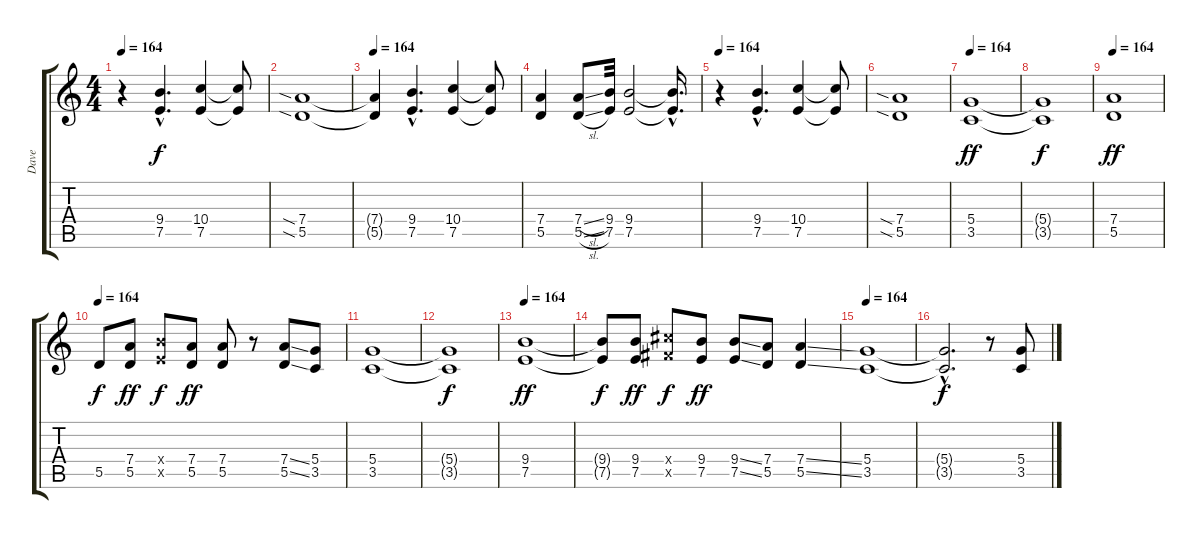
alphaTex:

\track ("Dave" "Dave") {instrument overdrivenguitar}
\staff {score tabs}
\tuning (E4 B3 G3 D3 A2 E2) {hide}
\ts (4 4)
\tempo 164
\clef g2
\ks c
r.4{dy f} (9.4{hac} 7.5{hac}).4{d} (10.4 7.5).4 (10.4{t} 7.5{t}).8 |
(7.4{sia} 5.5{sia}).1 |
\tempo 164
(7.4{t} 5.5{t}).4 (9.4{hac} 7.5{hac}).4{d} (10.4 7.5).4 (10.4{t} 7.5{t}).8 |
(7.4 5.5).4 (7.4{sl} 5.5{sl}).8 (9.4 7.5).32 (9.4 7.5).2 (9.4{hac t} 7.5{hac t}).16{d} |
\tempo 164
r.4 (9.4{hac} 7.5{hac}).4{d} (10.4 7.5).4 (10.4{t} 7.5{t}).8 |
(7.4{sia} 5.5{sia}).1 |
\tempo 164
(5.4 3.5).1{dy ff} |
(5.4{t} 3.5{t}).1{dy f} |
\tempo 164
(7.4 5.5).1{dy ff} |
\tempo 164
5.5.8{dy f} (7.4 5.5).8{dy ff} (9.4{x} 7.5{x}).8{dy f} (7.4 5.5).8{dy ff} (7.4 5.5).8 r.8 (7.4{ss} 5.5{ss}).8 (5.4 3.5).8 |
(5.4 3.5).1 |
(5.4{t} 3.5{t}).1{dy f} |
\tempo 164
(9.4 7.5).1{dy ff} |
(9.4{t} 7.5{t}).8{dy f} (9.4 7.5).8{dy ff} (11.4{x} 9.5{x}).8{dy f} (9.4 7.5).8{dy ff} (9.4{ss} 7.5{ss}).8 (7.4 5.5).8 (7.4{ss} 5.5{ss}).4 |
\tempo 164
(5.4 3.5).1 |
(5.4{hac t} 3.5{hac t}).2{d dy f} r.8 (5.4{ss} 3.5{ss}).8
